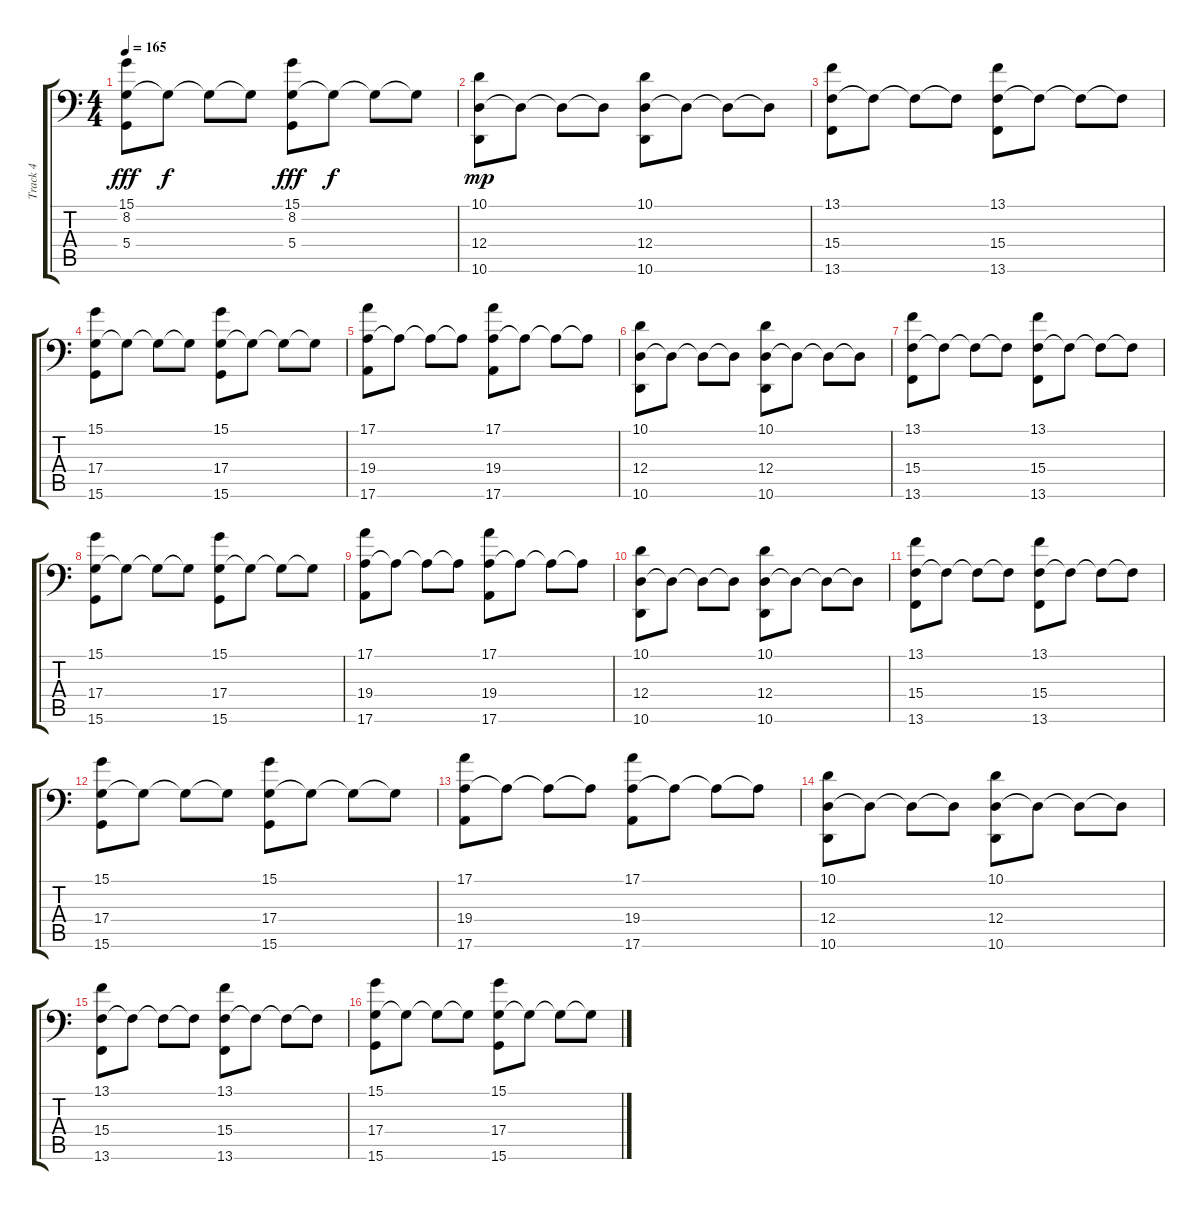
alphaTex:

\track ("Track 4" "Track 4") {instrument stringensemble1}
\staff {score tabs}
\tuning (E3 B2 G2 D2 A1 E1) {hide}
\ts (4 4)
\tempo 165
\clef f4
\ks c
(15.1 8.2 5.4).8{dy fff} 8.2{t}.8{dy f} 8.2{t}.8 8.2{t}.8 (15.1 8.2 5.4).8{dy fff} 8.2{t}.8{dy f} 8.2{t}.8 8.2{t}.8 |
(10.1 12.4 10.6).8{dy mp} 12.4{t}.8 12.4{t}.8 12.4{t}.8 (10.1 12.4 10.6).8 12.4{t}.8 12.4{t}.8 12.4{t}.8 |
(13.1 15.4 13.6).8 15.4{t}.8 15.4{t}.8 15.4{t}.8 (13.1 15.4 13.6).8 15.4{t}.8 15.4{t}.8 15.4{t}.8 |
(15.1 17.4 15.6).8 17.4{t}.8 17.4{t}.8 17.4{t}.8 (15.1 17.4 15.6).8 17.4{t}.8 17.4{t}.8 17.4{t}.8 |
(17.1 19.4 17.6).8 19.4{t}.8 19.4{t}.8 19.4{t}.8 (17.1 19.4 17.6).8 19.4{t}.8 19.4{t}.8 19.4{t}.8 |
(10.1 12.4 10.6).8 12.4{t}.8 12.4{t}.8 12.4{t}.8 (10.1 12.4 10.6).8 12.4{t}.8 12.4{t}.8 12.4{t}.8 |
(13.1 15.4 13.6).8 15.4{t}.8 15.4{t}.8 15.4{t}.8 (13.1 15.4 13.6).8 15.4{t}.8 15.4{t}.8 15.4{t}.8 |
(15.1 17.4 15.6).8 17.4{t}.8 17.4{t}.8 17.4{t}.8 (15.1 17.4 15.6).8 17.4{t}.8 17.4{t}.8 17.4{t}.8 |
(17.1 19.4 17.6).8 19.4{t}.8 19.4{t}.8 19.4{t}.8 (17.1 19.4 17.6).8 19.4{t}.8 19.4{t}.8 19.4{t}.8 |
(10.1 12.4 10.6).8 12.4{t}.8 12.4{t}.8 12.4{t}.8 (10.1 12.4 10.6).8 12.4{t}.8 12.4{t}.8 12.4{t}.8 |
(13.1 15.4 13.6).8 15.4{t}.8 15.4{t}.8 15.4{t}.8 (13.1 15.4 13.6).8 15.4{t}.8 15.4{t}.8 15.4{t}.8 |
(15.1 17.4 15.6).8 17.4{t}.8 17.4{t}.8 17.4{t}.8 (15.1 17.4 15.6).8 17.4{t}.8 17.4{t}.8 17.4{t}.8 |
(17.1 19.4 17.6).8 19.4{t}.8 19.4{t}.8 19.4{t}.8 (17.1 19.4 17.6).8 19.4{t}.8 19.4{t}.8 19.4{t}.8 |
(10.1 12.4 10.6).8 12.4{t}.8 12.4{t}.8 12.4{t}.8 (10.1 12.4 10.6).8 12.4{t}.8 12.4{t}.8 12.4{t}.8 |
(13.1 15.4 13.6).8 15.4{t}.8 15.4{t}.8 15.4{t}.8 (13.1 15.4 13.6).8 15.4{t}.8 15.4{t}.8 15.4{t}.8 |
(15.1 17.4 15.6).8 17.4{t}.8 17.4{t}.8 17.4{t}.8 (15.1 17.4 15.6).8 17.4{t}.8 17.4{t}.8 17.4{t}.8
